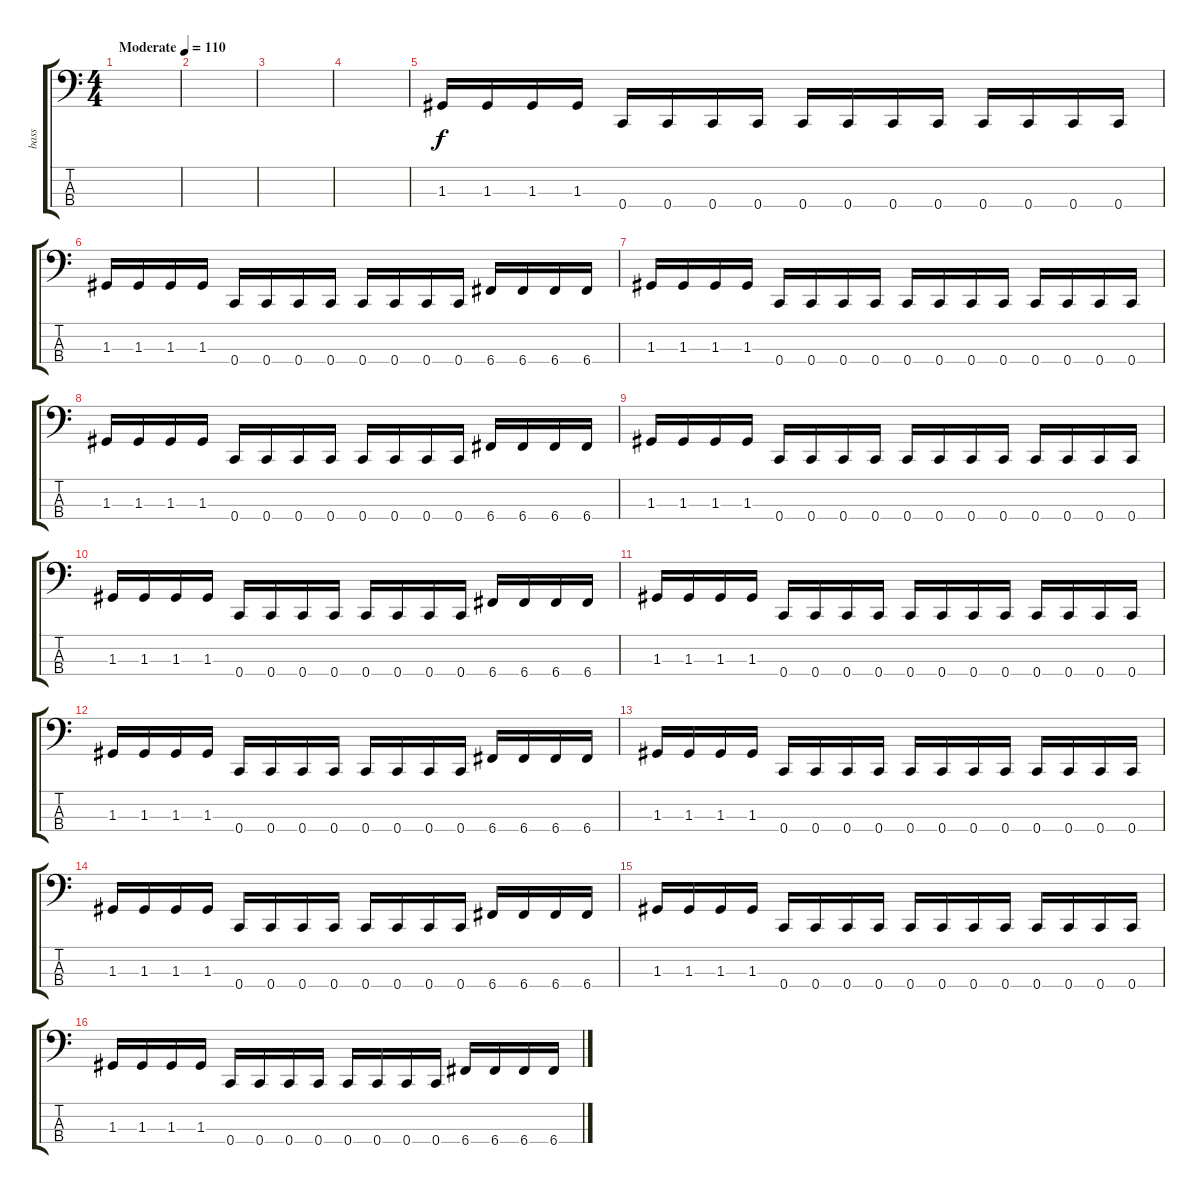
\track ("bass" "bass") {instrument electricbassfinger}
\staff {score tabs}
\tuning (F2 C2 G1 C1) {hide}
\ts (4 4)
\tempo (110 "Moderate")
\clef f4
\ks c
|
|
|
|
1.3.16 1.3.16 1.3.16 1.3.16 0.4.16 0.4.16 0.4.16 0.4.16 0.4.16 0.4.16 0.4.16 0.4.16 0.4.16 0.4.16 0.4.16 0.4.16 |
1.3.16 1.3.16 1.3.16 1.3.16 0.4.16 0.4.16 0.4.16 0.4.16 0.4.16 0.4.16 0.4.16 0.4.16 6.4.16 6.4.16 6.4.16 6.4.16 |
1.3.16 1.3.16 1.3.16 1.3.16 0.4.16 0.4.16 0.4.16 0.4.16 0.4.16 0.4.16 0.4.16 0.4.16 0.4.16 0.4.16 0.4.16 0.4.16 |
1.3.16 1.3.16 1.3.16 1.3.16 0.4.16 0.4.16 0.4.16 0.4.16 0.4.16 0.4.16 0.4.16 0.4.16 6.4.16 6.4.16 6.4.16 6.4.16 |
1.3.16 1.3.16 1.3.16 1.3.16 0.4.16 0.4.16 0.4.16 0.4.16 0.4.16 0.4.16 0.4.16 0.4.16 0.4.16 0.4.16 0.4.16 0.4.16 |
1.3.16 1.3.16 1.3.16 1.3.16 0.4.16 0.4.16 0.4.16 0.4.16 0.4.16 0.4.16 0.4.16 0.4.16 6.4.16 6.4.16 6.4.16 6.4.16 |
1.3.16 1.3.16 1.3.16 1.3.16 0.4.16 0.4.16 0.4.16 0.4.16 0.4.16 0.4.16 0.4.16 0.4.16 0.4.16 0.4.16 0.4.16 0.4.16 |
1.3.16 1.3.16 1.3.16 1.3.16 0.4.16 0.4.16 0.4.16 0.4.16 0.4.16 0.4.16 0.4.16 0.4.16 6.4.16 6.4.16 6.4.16 6.4.16 |
1.3.16 1.3.16 1.3.16 1.3.16 0.4.16 0.4.16 0.4.16 0.4.16 0.4.16 0.4.16 0.4.16 0.4.16 0.4.16 0.4.16 0.4.16 0.4.16 |
1.3.16 1.3.16 1.3.16 1.3.16 0.4.16 0.4.16 0.4.16 0.4.16 0.4.16 0.4.16 0.4.16 0.4.16 6.4.16 6.4.16 6.4.16 6.4.16 |
1.3.16 1.3.16 1.3.16 1.3.16 0.4.16 0.4.16 0.4.16 0.4.16 0.4.16 0.4.16 0.4.16 0.4.16 0.4.16 0.4.16 0.4.16 0.4.16 |
1.3.16 1.3.16 1.3.16 1.3.16 0.4.16 0.4.16 0.4.16 0.4.16 0.4.16 0.4.16 0.4.16 0.4.16 6.4.16 6.4.16 6.4.16 6.4.16
